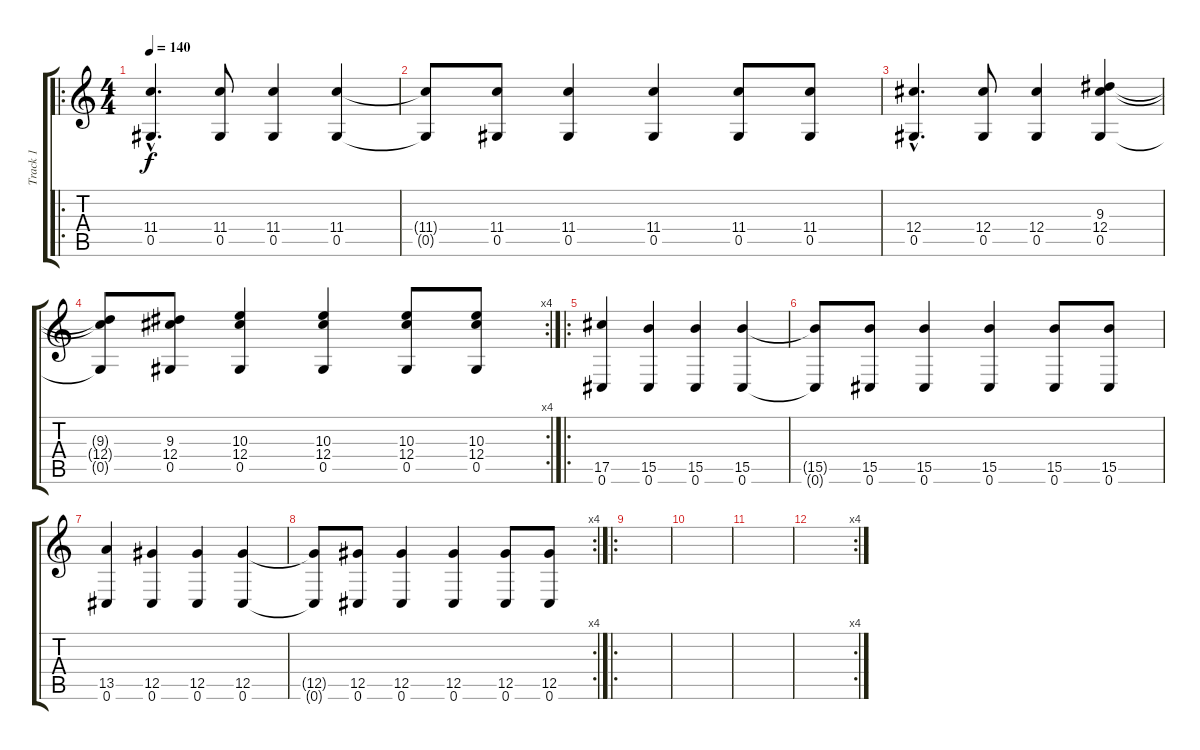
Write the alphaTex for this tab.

\track ("Track 1" "Track 1") {instrument acousticguitarnylon}
\staff {score tabs}
\tuning (Eb4 Bb3 Gb3 Db3 Ab2 Db2) {hide}
\ro
\ts (4 4)
\tempo 140
\clef g2
\ks c
(11.4{hac} 0.5{hac}).4{d dy f instrument acousticguitarnylon} (11.4 0.5).8 (11.4 0.5).4 (11.4 0.5).4 |
(11.4{t} 0.5{t}).8 (11.4 0.5).8 (11.4 0.5).4 (11.4 0.5).4 (11.4 0.5).8 (11.4 0.5).8 |
(12.4{hac} 0.5{hac}).4{d} (12.4 0.5).8 (12.4 0.5).4 (9.3 12.4 0.5).4 |
\rc 4
(9.3{t} 12.4{t} 0.5{t}).8 (9.3 12.4 0.5).8 (10.3 12.4 0.5).4 (10.3 12.4 0.5).4 (10.3 12.4 0.5).8 (10.3 12.4 0.5).8 |
\ro
(17.5 0.6).4 (15.5 0.6).4 (15.5 0.6).4 (15.5 0.6).4 |
(15.5{t} 0.6{t}).8 (15.5 0.6).8 (15.5 0.6).4 (15.5 0.6).4 (15.5 0.6).8 (15.5 0.6).8 |
(13.5 0.6).4 (12.5 0.6).4 (12.5 0.6).4 (12.5 0.6).4 |
\rc 4
(12.5{t} 0.6{t}).8 (12.5 0.6).8 (12.5 0.6).4 (12.5 0.6).4 (12.5 0.6).8 (12.5 0.6).8 |
\ro
|
|
|
\rc 4
